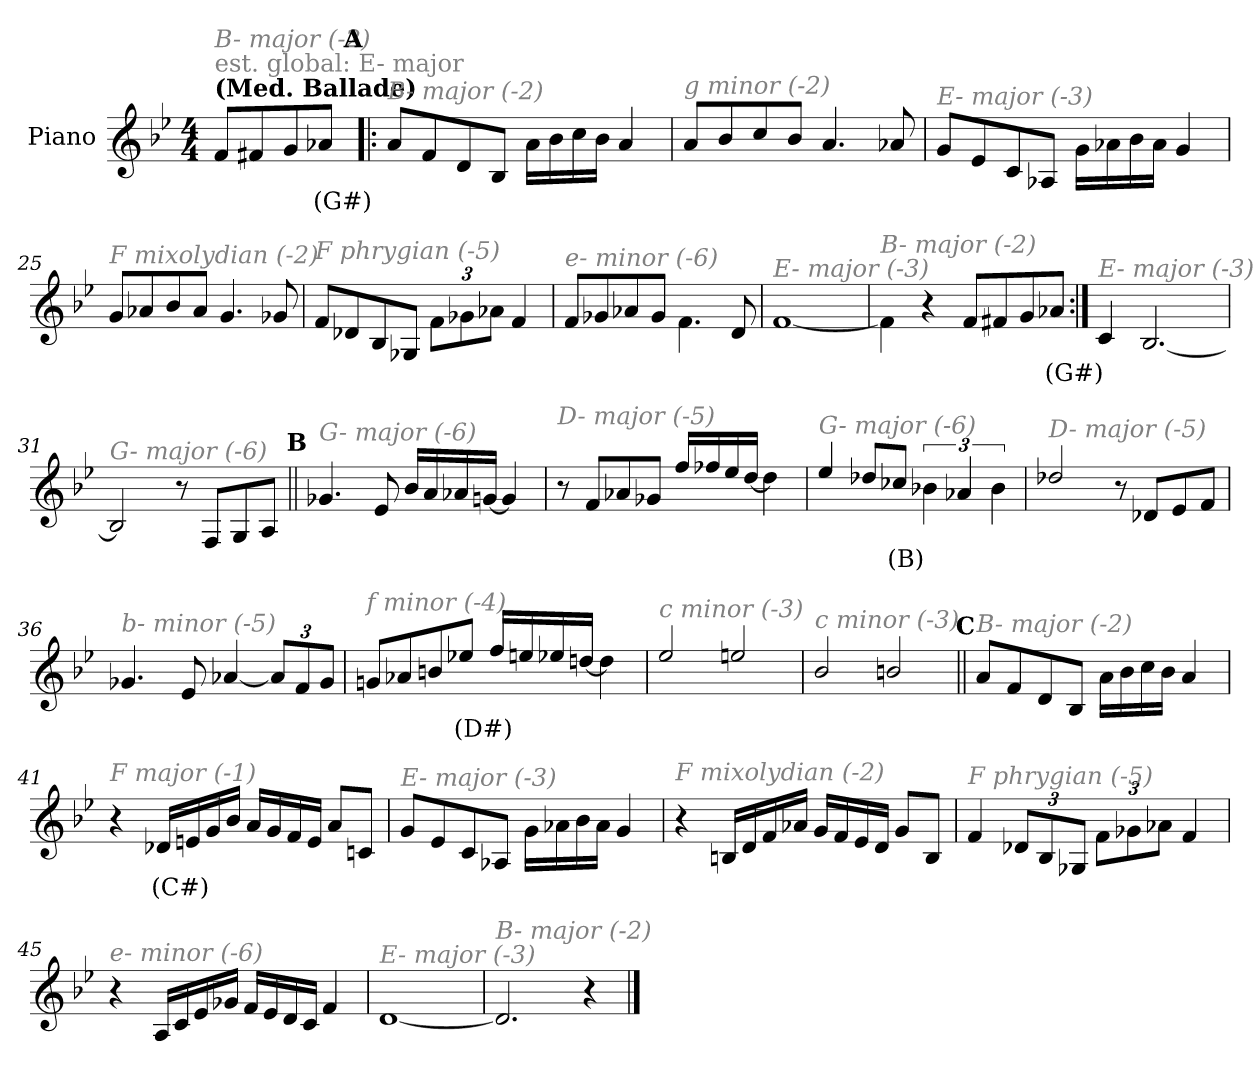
**kern	**text
*part1	*part1
*staff1	*staff1
*I"Piano	*
*I'Pno.	*
*clefG2	*
*k[b-e-]	*
*M4/4	*
*MM69	*
=1	=1
!LO:TX:a:B:t=(Med. Ballade)	!
!LO:TX:a:color=#808080:t=est. global&colon; E- major	!
!LO:TX:i:color=#808080:t=B- major (-2)	!
8f/L	.
8f#X/	.
8g/	.
8a-Xi/J	(G#)
!!LO:REH:place=s1:a:enc=none:fs=14:t=A
=22!|:	=22!|:
!LO:TX:i:color=#808080:t=B- major (-2)	!
8a/L	.
8f/	.
8d/	.
8B-/J	.
16a\LL	.
16b-\	.
16cc\	.
16b-\JJ	.
4a/	.
=23	=23
!LO:TX:i:color=#808080:t=g minor (-2)	!
8a/L	.
8b-/	.
8cc/	.
8b-/J	.
4.a/	.
8a-X/	.
=24	=24
!LO:TX:i:color=#808080:t=E- major (-3)	!
8g/L	.
8e-/	.
8c/	.
8A-X/J	.
16g\LL	.
16a-X\	.
16b-\	.
16a-\JJ	.
4g/	.
!!LO:LB:g=z
=25	=25
!LO:TX:i:color=#808080:t=F mixolydian (-2)	!
8g/L	.
8a-X/	.
8b-/	.
8a-/J	.
4.g/	.
8g-X/	.
=26	=26
!LO:TX:i:color=#808080:t=F phrygian (-5)	!
8f/L	.
8d-X/	.
8B-/	.
8G-X/J	.
*Xbrackettup	*
12f\L	.
12g-X\	.
12a-X\J	.
4f/	.
=27	=27
!LO:TX:i:color=#808080:t=e- minor (-6)	!
8f/L	.
8g-X/	.
8a-X/	.
8g-/J	.
4.f\	.
8d/	.
!!LO:LB:g=z
=28	=28
!LO:TX:i:color=#808080:t=E- major (-3)	!
[1f	.
=29	=29
!LO:TX:i:color=#808080:t=B- major (-2)	!
4f\]	.
4r	.
8f/L	.
8f#X/	.
8g/	.
8a-Xi/J	(G#)
=30:|!	=30:|!
!LO:TX:i:color=#808080:t=E- major (-3)	!
4c/	.
[2.B-/	.
=31	=31
!LO:TX:i:color=#808080:t=G- major (-6)	!
2B-/]	.
8r	.
8F/L	.
8G/	.
8A/J	.
!!LO:LB:g=z
!!LO:REH:place=s1:a:enc=none:fs=14:t=B
=32||	=32||
!LO:TX:i:color=#808080:t=G- major (-6)	!
4.g-X/	.
8e-/	.
16b-/LL	.
16a/	.
16a-X/	.
[16gn/JJ	.
4g/]	.
=33	=33
!LO:TX:i:color=#808080:t=D- major (-5)	!
8r	.
8f/L	.
8a-X/	.
8g-X/J	.
16ff/LL	.
16ff-X/	.
16ee-/	.
[16dd/JJ	.
4dd\]	.
=34	=34
!LO:TX:i:color=#808080:t=G- major (-6)	!
4ee-/	.
8dd-X/L	.
8cc-Xi/J	(B)
*brackettup	*
6b-X\	.
6a-X/	.
6b-\	.
=35	=35
!LO:TX:i:color=#808080:t=D- major (-5)	!
2dd-X/	.
8r	.
8d-X/L	.
8e-/	.
8f/J	.
!!LO:LB:g=z
=36	=36
!LO:TX:i:color=#808080:t=b- minor (-5)	!
4.g-X/	.
8e-/	.
[4a-X/	.
*Xbrackettup	*
12a-/L]	.
12f/	.
12g-/J	.
=37	=37
!LO:TX:i:color=#808080:t=f minor (-4)	!
8gn/L	.
8a-X/	.
8bn/	.
8ee-Xi/J	(D#)
16ff/LL	.
16een/	.
16ee-X/	.
[16ddn/JJ	.
4dd\]	.
=38	=38
!LO:TX:i:color=#808080:t=c minor (-3)	!
2ee-/	.
2een/	.
=39	=39
!LO:TX:i:color=#808080:t=c minor (-3)	!
2b-/	.
2bn/	.
!!LO:LB:g=z
!!LO:REH:place=s1:a:enc=none:fs=14:t=C
=40||	=40||
!LO:TX:i:color=#808080:t=B- major (-2)	!
8a/L	.
8f/	.
8d/	.
8B-/J	.
16a\LL	.
16b-\	.
16cc\	.
16b-\JJ	.
4a/	.
=41	=41
!LO:TX:i:color=#808080:t=F major (-1)	!
4r	.
16d-Xi/LL	(C#)
16en/	.
16g/	.
16b-/JJ	.
16a/LL	.
16g/	.
16f/	.
16e/JJ	.
8a/L	.
8cn/J	.
=42	=42
!LO:TX:i:color=#808080:t=E- major (-3)	!
8g/L	.
8e-/	.
8c/	.
8A-X/J	.
16g\LL	.
16a-X\	.
16b-\	.
16a-\JJ	.
4g/	.
!!LO:LB:g=z
=43	=43
!LO:TX:i:color=#808080:t=F mixolydian (-2)	!
4r	.
16Bn/LL	.
16d/	.
16f/	.
16a-X/JJ	.
16g/LL	.
16f/	.
16e-/	.
16d/JJ	.
8g/L	.
8B/J	.
=44	=44
!LO:TX:i:color=#808080:t=F phrygian (-5)	!
4f/	.
12d-X/L	.
12B-/	.
12G-X/J	.
12f\L	.
12g-X\	.
12a-X\J	.
4f/	.
=45	=45
!LO:TX:i:color=#808080:t=e- minor (-6)	!
4r	.
16A/LL	.
16c/	.
16e-/	.
16g-X/JJ	.
16f/LL	.
16e-/	.
16d/	.
16c/JJ	.
4f/	.
=46	=46
!LO:TX:i:color=#808080:t=E- major (-3)	!
[1d	.
!!LO:LB:g=z
=47	=47
!LO:TX:i:color=#808080:t=B- major (-2)	!
2.d/]	.
4r	.
==	==
*-	*-
